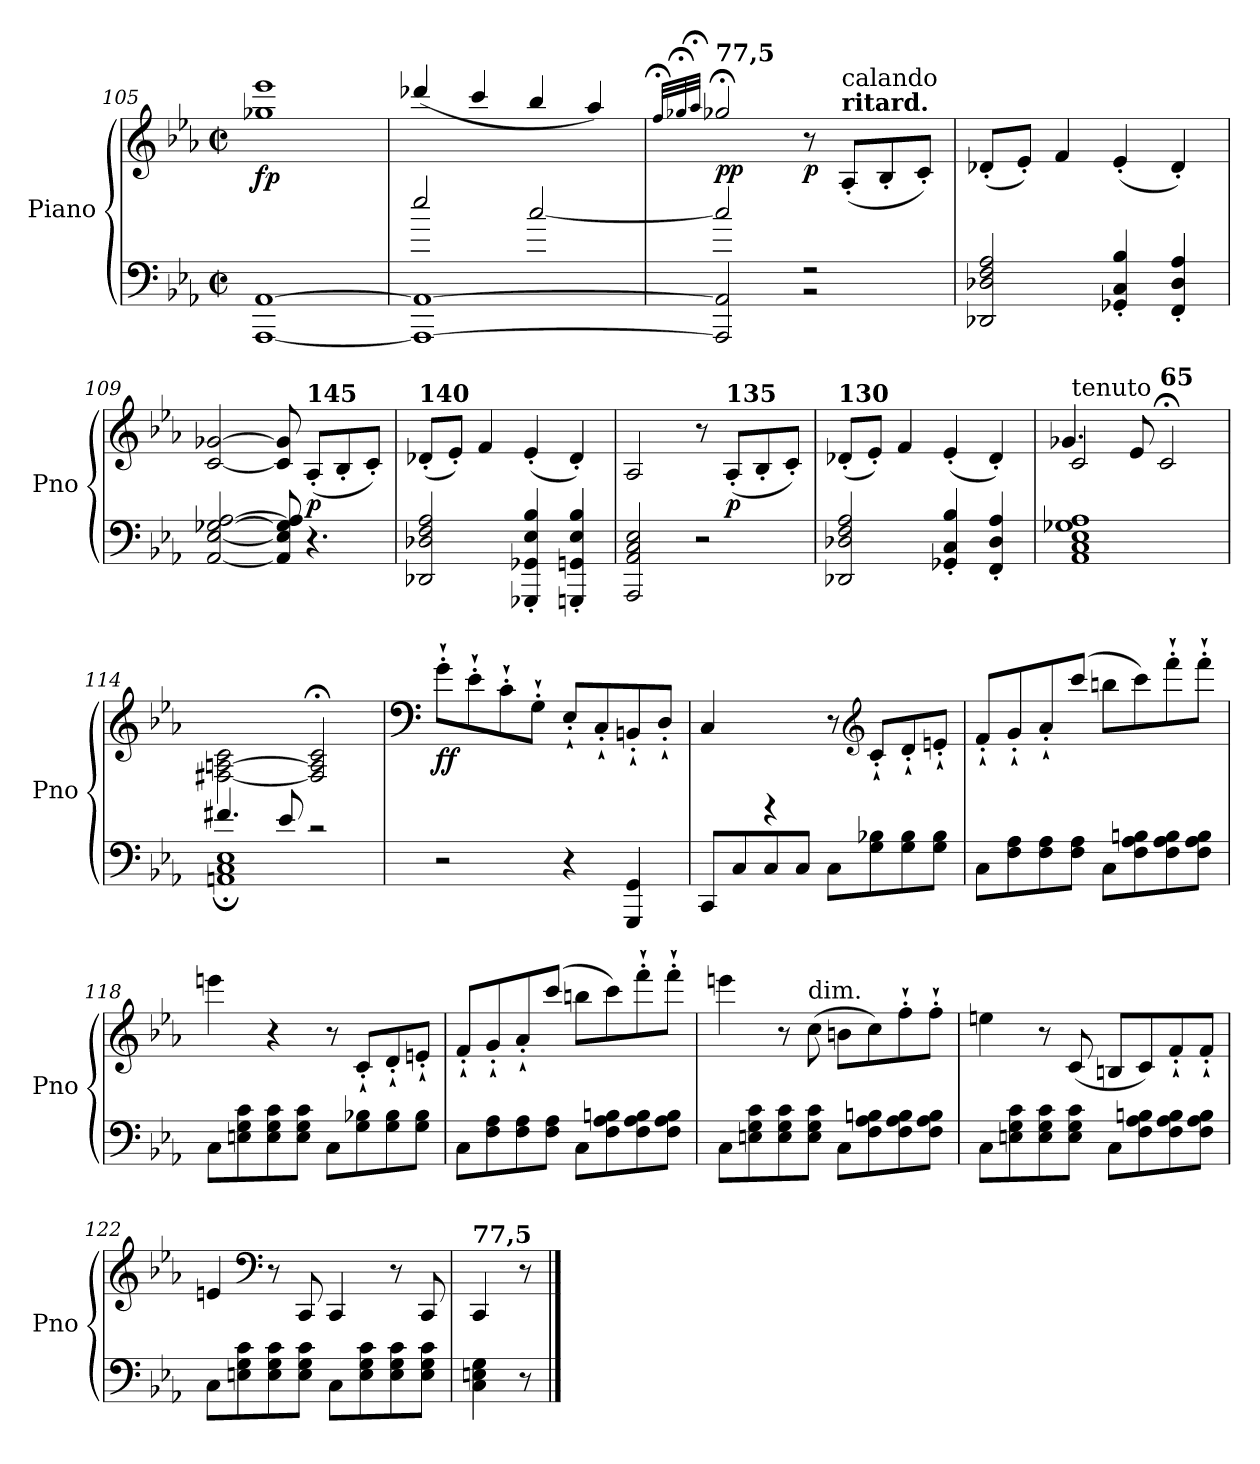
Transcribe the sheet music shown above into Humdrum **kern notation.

**kern	**kern	**dynam
*part1	*part1	*part1
*staff2	*staff1	*staff1/2
*I"Piano	*	*
*I'Pno	*	*
*clefF4	*clefG2	*
*k[b-e-a-]	*k[b-e-a-]	*
*E-:	*E-:	*
*M2/2	*M2/2	*
*met(c|)	*met(c|)	*
=105	=105	=105
!	!	!LO:DY:b
[1AAA- [1AA-	1gg-X 1eee-	fp
=106	=106	=106
*^	*	*
1AAA-_ 1AA-_	2ee-/	(>4ddd-X/	.
.	.	4ccc/	.
.	[2cc/	4bb-/	.
.	.	4aa-/)	.
=107	=107	=107	=107
.	.	32qff;</LLL	.
.	.	32qgg-X;</	.
.	.	32qaa-;</JJJ	.
!	!	!LO:TX:a:B:t=77,5	!
!	!	!	!LO:DY:b
2AAA-/] 2AA-/]	2cc/]	2gg-;</	pp
!	!	!	!LO:DY:b
2r	2r	8r	p
!	!	!LO:TX:a:B:t=ritard.	!
!	!	!LO:TX:a:t=calando	!
.	.	(>8A-'/L	.
.	.	8B-'/	.
.	.	8c'/J)	.
*v	*v	*	*
!!LO:LB:g=z
=108	=108	=108
2DD-X/ 2D-X/ 2F/ 2A-/	(>8d-X'/L	.
.	8e-'/J)	.
.	4f/	.
4GG-X/' 4C/' 4B-/'	(>4e-'/	.
4FF/' 4D-/' 4A-/'	4d-'/)	.
=109	=109	=109
[2AA-/ [2E-/ [2G-X/ [2A-/	[2c/ [2g-X/	.
8AA-/] 8E-/] 8G-/] 8A-/]	8c/] 8g-/]	.
!	!LO:TX:a:B:t=145	!
!	!	!LO:DY:b
4.r	(>8A-'/L	p
.	8B-'/	.
.	8c'/J)	.
=110	=110	=110
!	!LO:TX:a:B:t=140	!
2DD-X/ 2D-X/ 2F/ 2A-/	(>8d-X'/L	.
.	8e-'/J)	.
.	4f/	.
4GGG-X/' 4GG-X/' 4E-/' 4B-/'	(>4e-'/	.
4GGGn/' 4GGn/' 4E-/' 4B-/'	4d-'/)	.
=111	=111	=111
2AAA-/ 2AA-/ 2C/ 2E-/	2A-/	.
2r	8r	.
!	!LO:TX:a:B:t=135	!
!	!	!LO:DY:b
.	(>8A-'/L	p
.	8B-'/	.
.	8c'/J)	.
=112	=112	=112
!	!LO:TX:a:B:t=130	!
2DD-X/ 2D-X/ 2F/ 2A-/	(>8d-X'/L	.
.	8e-'/J)	.
.	4f/	.
4GG-X/' 4C/' 4B-/'	(>4e-'/	.
4FF/' 4D-/' 4A-/'	4d-'/)	.
=113	=113	=113
*	*^	*
!	!LO:TX:a:t=tenuto	!	!
1AA- 1C 1E- 1G-X 1A-	2c/	4.g-X/	.
.	.	8e-/	.
!	!LO:TX:a:B:t=65	!	!
.	2c;</	2ryy	.
=114	=114	=114	=114
*^	*	*	*
!	!	!LO:TX:a:B:t=Adagio	!	!
*	*	*v	*v	*
4.f#X/	1AAn; 1C; 1E-;	[2F#X\ [2An\ 2c\	.
8e-/	.	.	.
2r	.	2F#/];< 2A/];< 2c/;<	.
*v	*v	*	*
!!LO:LB:g=z
=115	=115	=115
*	*clefF4	*
!	!	!LO:DY:b
2r	8g'`\L	ff
.	8e-'`\	.
.	8c'`\	.
.	8G'`\J	.
4r	8E-'`/L	.
.	8C'`/	.
4GGG/ 4GG/	8BBn'`/	.
.	8D'`/J	.
=116	=116	=116
8CC/L	4C/	.
8C/	.	.
8C/	4rBBBB	.
8C/J	.	.
8C\L	8r	.
*	*clefG2	*
8G\ 8B-X\	8c'`/L	.
8G\ 8B-\	8d'`/	.
8G\ 8B-\J	8en'`/J	.
=117	=117	=117
8C\L	8f'`/L	.
8F\ 8A-\	8g'`/	.
8F\ 8A-\	8a-'`/	.
8F\ 8A-\J	(>8ccc/J	.
8C\L	8bbn\L	.
8F\ 8A-\ 8Bn\	8ccc\)	.
8F\ 8A-\ 8B\	8fff'`\	.
8F\ 8A-\ 8B\J	8fff'`\J	.
=118	=118	=118
8C\L	4eeen\	.
8En\ 8G\ 8c\	.	.
8E\ 8G\ 8c\	4r	.
8E\ 8G\ 8c\J	.	.
8C\L	8r	.
8G\ 8B-X\	8c'`/L	.
8G\ 8B-\	8d'`/	.
8G\ 8B-\J	8en'`/J	.
!!LO:LB:g=z
=119	=119	=119
8C\L	8f'`/L	.
8F\ 8A-\	8g'`/	.
8F\ 8A-\	8a-'`/	.
8F\ 8A-\J	(>8ccc/J	.
8C\L	8bbn\L	.
8F\ 8A-\ 8Bn\	8ccc\)	.
8F\ 8A-\ 8B\	8fff'`\	.
8F\ 8A-\ 8B\J	8fff'`\J	.
=120	=120	=120
8C\L	4eeen\	.
8En\ 8G\ 8c\	.	.
8E\ 8G\ 8c\	8r	.
!	!LO:TX:a:t=dim.	!
8E\ 8G\ 8c\J	(>8cc\	.
8C\L	8bn\L	.
8F\ 8A-\ 8Bn\	8cc\)	.
8F\ 8A-\ 8B\	8ff'`\	.
8F\ 8A-\ 8B\J	8ff'`\J	.
=121	=121	=121
8C\L	4een\	.
8En\ 8G\ 8c\	.	.
8E\ 8G\ 8c\	8r	.
8E\ 8G\ 8c\J	(<8c/	.
8C\L	8Bn/L	.
8F\ 8A-\ 8Bn\	8c/)	.
8F\ 8A-\ 8B\	8f'`/	.
8F\ 8A-\ 8B\J	8f'`/J	.
!!LO:LB:g=z
=122	=122	=122
8C\L	4en/	.
8En\ 8G\ 8c\	.	.
*	*clefF4	*
8E\ 8G\ 8c\	8r	.
8E\ 8G\ 8c\J	8CC/	.
8C\L	4CC/	.
8E\ 8G\ 8c\	.	.
8E\ 8G\ 8c\	8r	.
8E\ 8G\ 8c\J	8CC/	.
=123	=123	=123
!	!LO:TX:a:B:t=77,5	!
4C\ 4En\ 4G\	4CC/	.
8r	8r	.
==	==	==
*-	*-	*-
